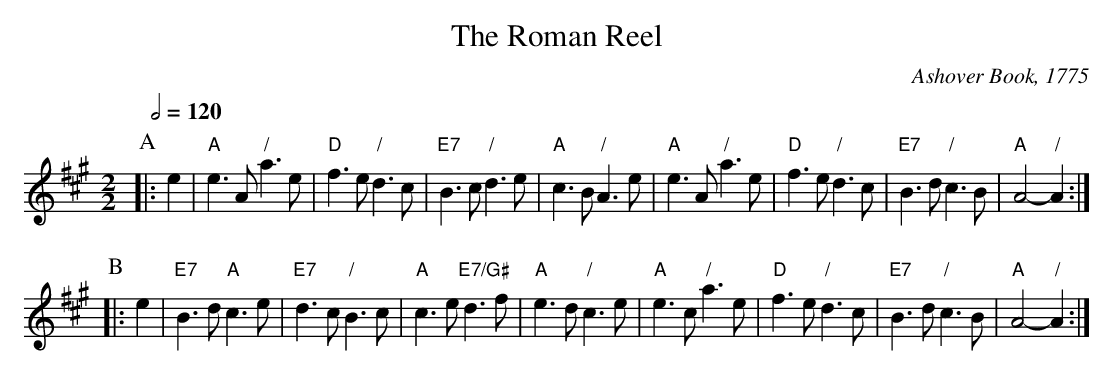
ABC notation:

X:1
T:The Roman Reel
C:Ashover Book, 1775
M:2/2
L:1/4
Q:1/2=120
K:A
P:A
|: e | "A"e3/A/ "/"a3/e/ | "D"f3/e/ "/"d3/c/ | "E7"B3/c/ "/"d3/e/ | "A"c3/B/ "/"A3/e/ |\
"A"e3/A/ "/"a3/e/ | "D"f3/e/ "/"d3/c/ | "E7"B3/d/ "/"c3/B/ | "A"A2- "/"A :|
P:B
|: e | "E7"B3/d/ "A"c3/e/ | "E7"d3/c/ "/"B3/c/ | "A"c3/e/ "E7/G#"d3/f/ | "A"e3/d/ "/"c3/e/ |\
"A"e3/c/ "/"a3/e/ | "D"f3/e/ "/"d3/c/ | "E7"B3/d/ "/"c3/B/ | "A"A2- "/"A :|
